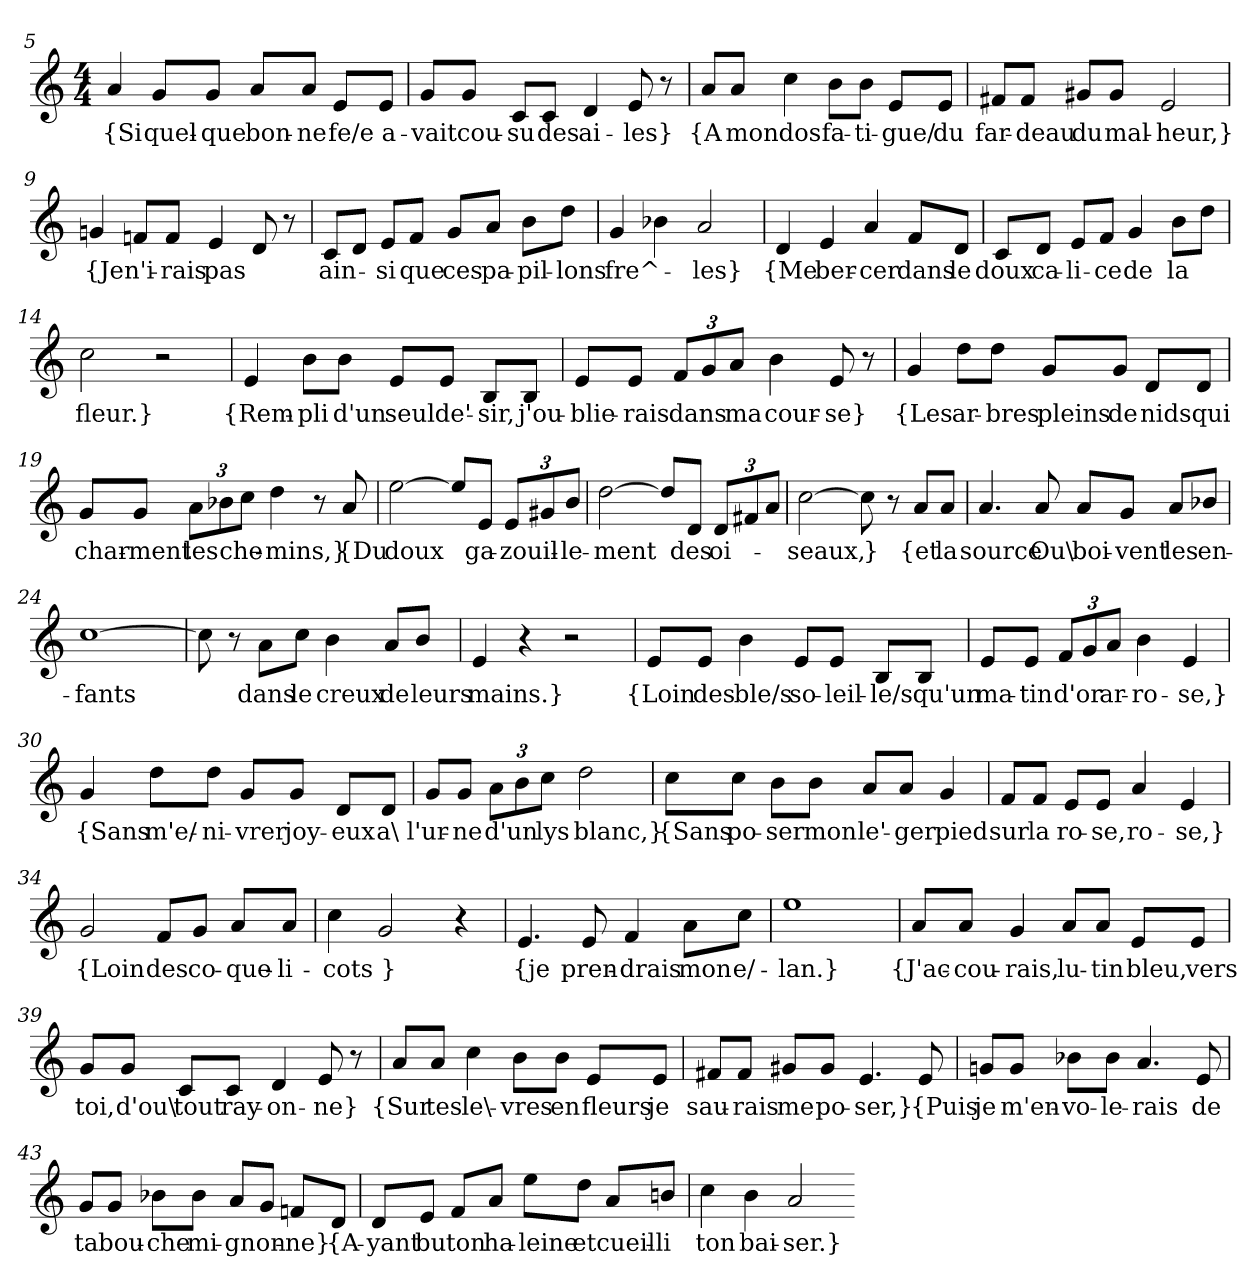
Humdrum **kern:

**kern	**text
*part1	*part1
*staff1	*staff1
*clefG2	*
*k[]	*
*M4/4	*
=5	=5
4a	{Si
8g/L	quel-
8g/J	-que
8a/L	bon-
8a/J	-ne
8e/L	fe/e
8e/J	a-
=6	=6
8g/L	-vait
8g/J	cou-
8c/L	-su
8c/J	des
4d	ai-
8e	-les}
8r	.
=7	=7
8a/L	{A
8a/J	mon
4cc	dos
8b\L	fa-
8b\J	-ti-
8e/L	-gue/
8e/J	du
=8	=8
8f#X/L	far-
8f#/J	-deau
8g#X/L	du
8g#/J	mal-
2e	-heur,}
=9	=9
4gn	{Je
8fn/L	n'i-
8f/J	-rais
4e	pas
8d	.
8r	.
=10	=10
8c/L	ain-
8d/J	.
8e/L	-si
8f/J	que
8g/L	ces
8a/J	pa-
8b\L	-pil-
8dd\J	-lons
=11	=11
4g	fre^-
4b-X	.
2a	-les}
=12	=12
4d	{Me
4e	ber-
4a	-cer
8f/L	dans
8d/J	le
=13	=13
8c/L	doux
8d/J	ca-
8e/L	-li-
8f/J	-ce
4g	de
8b\L	la
8dd\J	.
=14	=14
2cc	fleur.}
2r	.
=16	=16
4e	{Rem-
8b\L	-pli
8b\J	d'un
8e/L	seul
8e/J	de'-
8B/L	-sir,
8B/J	j'ou-
=17	=17
8e/L	-blie-
8e/J	-rais
12f/L	dans
12g/	.
12a/J	ma
4b	cour-
8e	-se}
8r	.
=18	=18
4g	{Les
8dd\L	ar-
8dd\J	-bres
8g/L	pleins
8g/J	de
8d/L	nids
8d/J	qui
=19	=19
8g/L	char-
8g/J	-ment
12a\L	les
12b-X\	.
12cc\J	che-
4dd	-mins,}
8r	.
8a	{Du
=20	=20
[2ee	doux
8ee/L]	.
8e/J	ga-
12e/L	-zouil-
12g#X/	.
12b/J	-le-
=21	=21
[2dd	-ment
8dd/L]	.
8d/J	des
12d/L	oi-
12f#X/	.
12a/J	.
=22	=22
[2cc	-seaux,
8cc]	}
8r	.
8a/L	{et
8a/J	la
=23	=23
4.a	source
8a	Ou\
8a/L	boi-
8g/J	-vent
8a/L	les
8b-X/J	en-
=24	=24
[1cc	-fants
=25	=25
8cc]	.
8r	.
8a\L	dans
8cc\J	le
4b	creux
8a/L	de
8b/J	leurs
=26	=26
4e	mains.}
4r	.
2r	.
=28	=28
8e/L	{Loin
8e/J	des
4b	ble/s
8e/L	so-
8e/J	-leil-
8B/L	-le/s
8B/J	qu'un
=29	=29
8e/L	ma-
8e/J	-tin
12f/L	d'or
12g/	.
12a/J	ar-
4b	-ro-
4e	se,}
=30	=30
4g	{Sans
8dd\L	m'e/-
8dd\J	-ni-
8g/L	-vrer
8g/J	joy-
8d/L	-eux
8d/J	a\
=31	=31
8g/L	l'ur-
8g/J	-ne
12a\L	d'un
12b\	.
12cc\J	lys
2dd	blanc,}
=32	=32
8cc\L	{Sans
8cc\J	po-
8b\L	-ser
8b\J	mon
8a/L	le'-
8a/J	-ger
4g	pied
=33	=33
8f/L	sur
8f/J	la
8e/L	ro-
8e/J	-se,
4a	ro-
4e	-se,}
=34	=34
2g	{Loin
8f/L	des
8g/J	co-
8a/L	-que-
8a/J	-li-
=35	=35
4cc	-cots
2g	}
4r	.
=36	=36
4.e	{je
8e	pren-
4f	-drais
8a\L	mon
8cc\J	e/-
=37	=37
1ee	-lan.}
=38	=38
8a/L	{J'ac-
8a/J	-cou-
4g	-rais,
8a/L	lu-
8a/J	-tin
8e/L	bleu,
8e/J	vers
=39	=39
8g/L	toi,
8g/J	d'ou\
8c/L	tout
8c/J	ray-
4d	-on-
8e	-ne}
8r	.
=40	=40
8a/L	{Sur
8a/J	tes
4cc	le\-
8b\L	vres
8b\J	en
8e/L	fleurs
8e/J	je
=41	=41
8f#X/L	sau-
8f#/J	-rais
8g#X/L	me
8g#/J	po-
4.e	-ser,}
8e	{Puis
=42	=42
8gn/L	je
8g/J	m'en-
8b-X\L	-vo-
8b-\J	-le-
4.a	-rais
8e	de
=43	=43
8g/L	ta
8g/J	bou-
8b-X\L	-che
8b-\J	mi-
8a/L	-gnon-
8g/J	.
8fn/L	-ne}
8d/J	{A-
=44	=44
8d/L	-yant
8e/J	bu
8f/L	ton
8a/J	ha-
8ee\L	-leine
8dd\J	et
8a/L	cueil-
8bn/J	-li
=45	=45
4cc	ton
4b	bai-
2a	-ser.}
=-	=-
*-	*-
